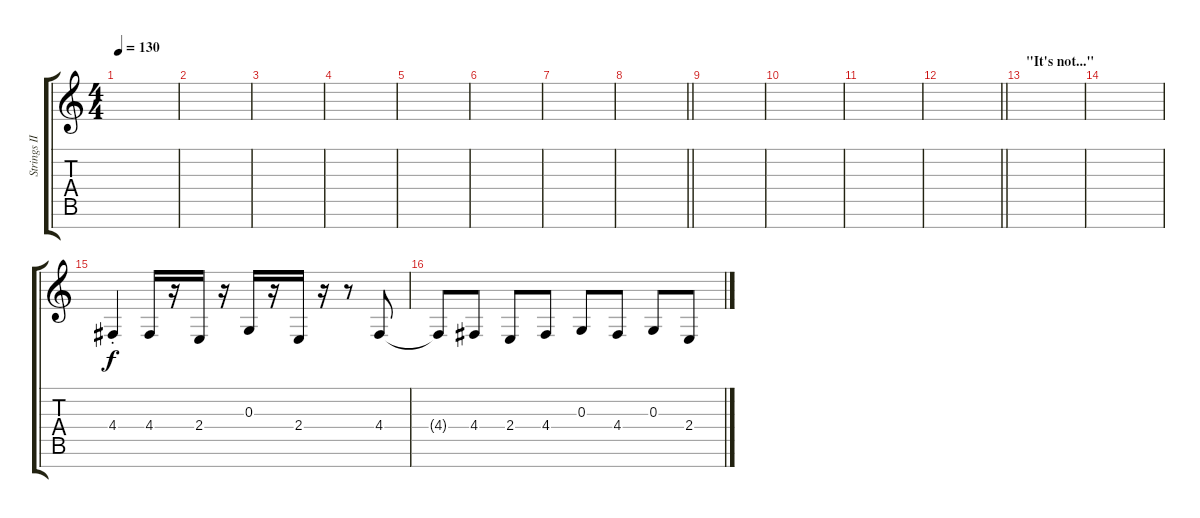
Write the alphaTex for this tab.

\track ("Strings II" "Strings II") {instrument stringensemble1}
\staff {score tabs}
\tuning (E4 B3 G3 D3 A2 E2 B1) {hide}
\ts (4 4)
\tempo 130
\clef g2
\ks c
|
|
|
|
|
|
|
\barLineRight lightlight
|
\section ("" "")
|
|
|
\barLineRight lightlight
|
\section ("" "\"It's not...\"")
|
|
4.4{st}.4{volume 12} 4.4.16 r.16 2.4.16 r.16 0.3.16 r.16 2.4.16 r.16 r.8 4.4.8 |
4.4{t}.8 4.4.8 2.4.8 4.4.8 0.3.8 4.4.8 0.3.8 2.4.8
